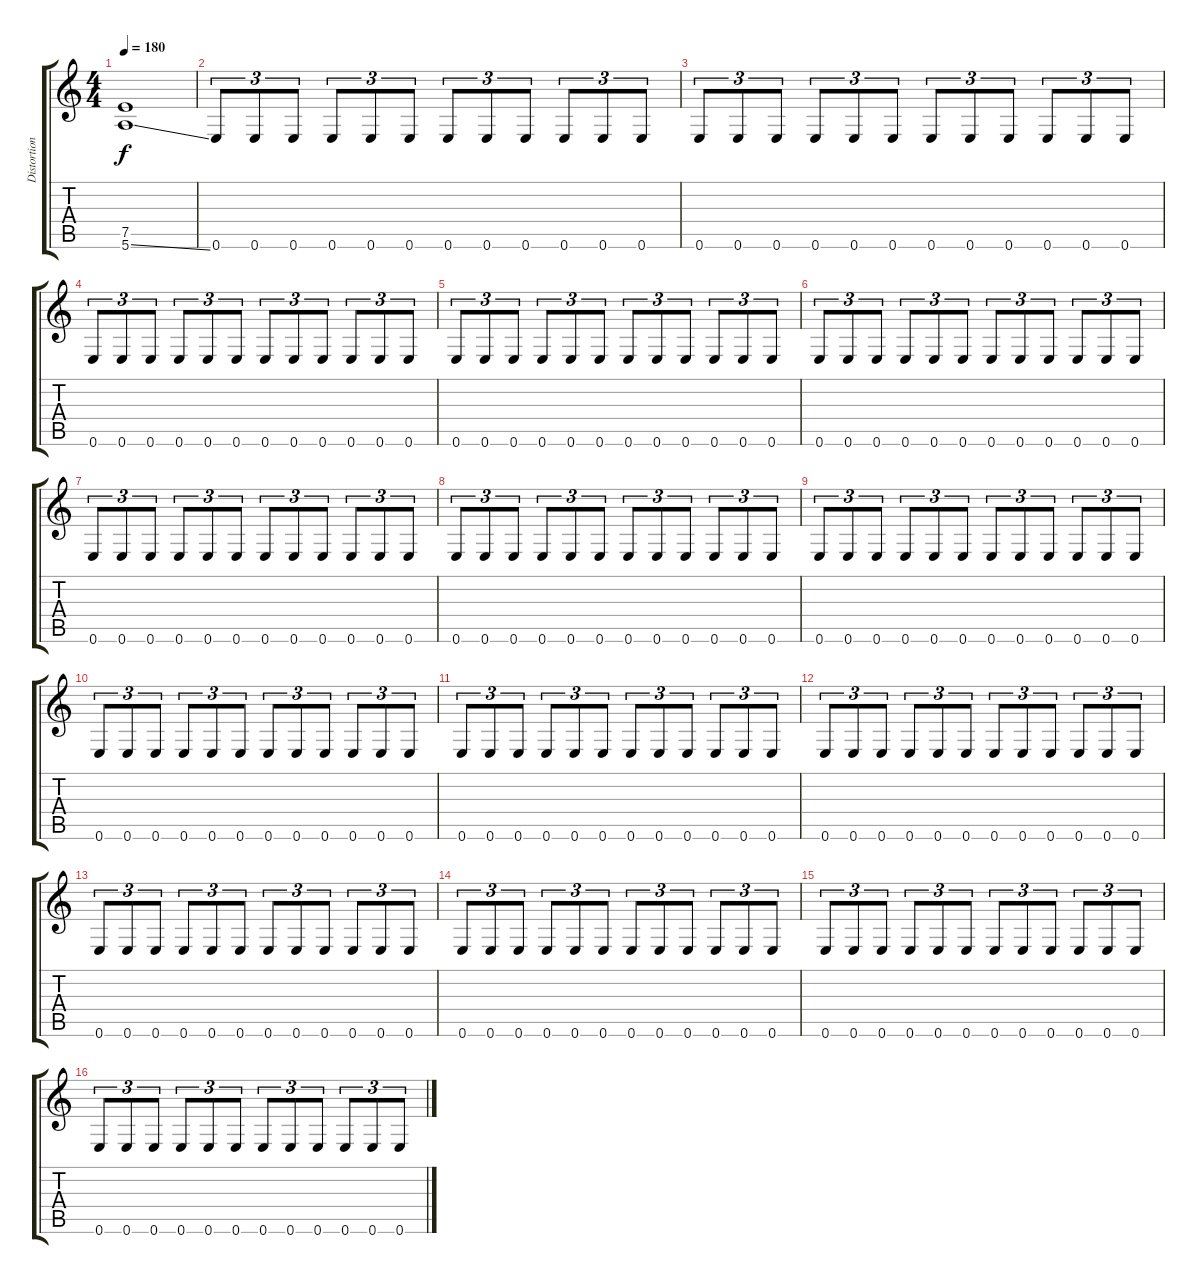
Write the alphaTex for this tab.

\track ("Distortion Guitar" "Distortion") {instrument distortionguitar}
\staff {score tabs}
\tuning (E4 B3 G3 D3 A2 E2) {hide}
\ts (4 4)
\tempo 180
\clef g2
\ks c
(7.5 5.6{ss}).1{dy f} |
0.6.8{tu (3 2)} 0.6.8{tu (3 2)} 0.6.8{tu (3 2)} 0.6.8{tu (3 2)} 0.6.8{tu (3 2)} 0.6.8{tu (3 2)} 0.6.8{tu (3 2)} 0.6.8{tu (3 2)} 0.6.8{tu (3 2)} 0.6.8{tu (3 2)} 0.6.8{tu (3 2)} 0.6.8{tu (3 2)} |
0.6.8{tu (3 2)} 0.6.8{tu (3 2)} 0.6.8{tu (3 2)} 0.6.8{tu (3 2)} 0.6.8{tu (3 2)} 0.6.8{tu (3 2)} 0.6.8{tu (3 2)} 0.6.8{tu (3 2)} 0.6.8{tu (3 2)} 0.6.8{tu (3 2)} 0.6.8{tu (3 2)} 0.6.8{tu (3 2)} |
0.6.8{tu (3 2)} 0.6.8{tu (3 2)} 0.6.8{tu (3 2)} 0.6.8{tu (3 2)} 0.6.8{tu (3 2)} 0.6.8{tu (3 2)} 0.6.8{tu (3 2)} 0.6.8{tu (3 2)} 0.6.8{tu (3 2)} 0.6.8{tu (3 2)} 0.6.8{tu (3 2)} 0.6.8{tu (3 2)} |
0.6.8{tu (3 2)} 0.6.8{tu (3 2)} 0.6.8{tu (3 2)} 0.6.8{tu (3 2)} 0.6.8{tu (3 2)} 0.6.8{tu (3 2)} 0.6.8{tu (3 2)} 0.6.8{tu (3 2)} 0.6.8{tu (3 2)} 0.6.8{tu (3 2)} 0.6.8{tu (3 2)} 0.6.8{tu (3 2)} |
0.6.8{tu (3 2)} 0.6.8{tu (3 2)} 0.6.8{tu (3 2)} 0.6.8{tu (3 2)} 0.6.8{tu (3 2)} 0.6.8{tu (3 2)} 0.6.8{tu (3 2)} 0.6.8{tu (3 2)} 0.6.8{tu (3 2)} 0.6.8{tu (3 2)} 0.6.8{tu (3 2)} 0.6.8{tu (3 2)} |
0.6.8{tu (3 2)} 0.6.8{tu (3 2)} 0.6.8{tu (3 2)} 0.6.8{tu (3 2)} 0.6.8{tu (3 2)} 0.6.8{tu (3 2)} 0.6.8{tu (3 2)} 0.6.8{tu (3 2)} 0.6.8{tu (3 2)} 0.6.8{tu (3 2)} 0.6.8{tu (3 2)} 0.6.8{tu (3 2)} |
0.6.8{tu (3 2)} 0.6.8{tu (3 2)} 0.6.8{tu (3 2)} 0.6.8{tu (3 2)} 0.6.8{tu (3 2)} 0.6.8{tu (3 2)} 0.6.8{tu (3 2)} 0.6.8{tu (3 2)} 0.6.8{tu (3 2)} 0.6.8{tu (3 2)} 0.6.8{tu (3 2)} 0.6.8{tu (3 2)} |
0.6.8{tu (3 2)} 0.6.8{tu (3 2)} 0.6.8{tu (3 2)} 0.6.8{tu (3 2)} 0.6.8{tu (3 2)} 0.6.8{tu (3 2)} 0.6.8{tu (3 2)} 0.6.8{tu (3 2)} 0.6.8{tu (3 2)} 0.6.8{tu (3 2)} 0.6.8{tu (3 2)} 0.6.8{tu (3 2)} |
0.6.8{tu (3 2)} 0.6.8{tu (3 2)} 0.6.8{tu (3 2)} 0.6.8{tu (3 2)} 0.6.8{tu (3 2)} 0.6.8{tu (3 2)} 0.6.8{tu (3 2)} 0.6.8{tu (3 2)} 0.6.8{tu (3 2)} 0.6.8{tu (3 2)} 0.6.8{tu (3 2)} 0.6.8{tu (3 2)} |
0.6.8{tu (3 2)} 0.6.8{tu (3 2)} 0.6.8{tu (3 2)} 0.6.8{tu (3 2)} 0.6.8{tu (3 2)} 0.6.8{tu (3 2)} 0.6.8{tu (3 2)} 0.6.8{tu (3 2)} 0.6.8{tu (3 2)} 0.6.8{tu (3 2)} 0.6.8{tu (3 2)} 0.6.8{tu (3 2)} |
0.6.8{tu (3 2)} 0.6.8{tu (3 2)} 0.6.8{tu (3 2)} 0.6.8{tu (3 2)} 0.6.8{tu (3 2)} 0.6.8{tu (3 2)} 0.6.8{tu (3 2)} 0.6.8{tu (3 2)} 0.6.8{tu (3 2)} 0.6.8{tu (3 2)} 0.6.8{tu (3 2)} 0.6.8{tu (3 2)} |
0.6.8{tu (3 2)} 0.6.8{tu (3 2)} 0.6.8{tu (3 2)} 0.6.8{tu (3 2)} 0.6.8{tu (3 2)} 0.6.8{tu (3 2)} 0.6.8{tu (3 2)} 0.6.8{tu (3 2)} 0.6.8{tu (3 2)} 0.6.8{tu (3 2)} 0.6.8{tu (3 2)} 0.6.8{tu (3 2)} |
0.6.8{tu (3 2)} 0.6.8{tu (3 2)} 0.6.8{tu (3 2)} 0.6.8{tu (3 2)} 0.6.8{tu (3 2)} 0.6.8{tu (3 2)} 0.6.8{tu (3 2)} 0.6.8{tu (3 2)} 0.6.8{tu (3 2)} 0.6.8{tu (3 2)} 0.6.8{tu (3 2)} 0.6.8{tu (3 2)} |
0.6.8{tu (3 2)} 0.6.8{tu (3 2)} 0.6.8{tu (3 2)} 0.6.8{tu (3 2)} 0.6.8{tu (3 2)} 0.6.8{tu (3 2)} 0.6.8{tu (3 2)} 0.6.8{tu (3 2)} 0.6.8{tu (3 2)} 0.6.8{tu (3 2)} 0.6.8{tu (3 2)} 0.6.8{tu (3 2)} |
0.6.8{tu (3 2)} 0.6.8{tu (3 2)} 0.6.8{tu (3 2)} 0.6.8{tu (3 2)} 0.6.8{tu (3 2)} 0.6.8{tu (3 2)} 0.6.8{tu (3 2)} 0.6.8{tu (3 2)} 0.6.8{tu (3 2)} 0.6.8{tu (3 2)} 0.6.8{tu (3 2)} 0.6.8{tu (3 2)}
